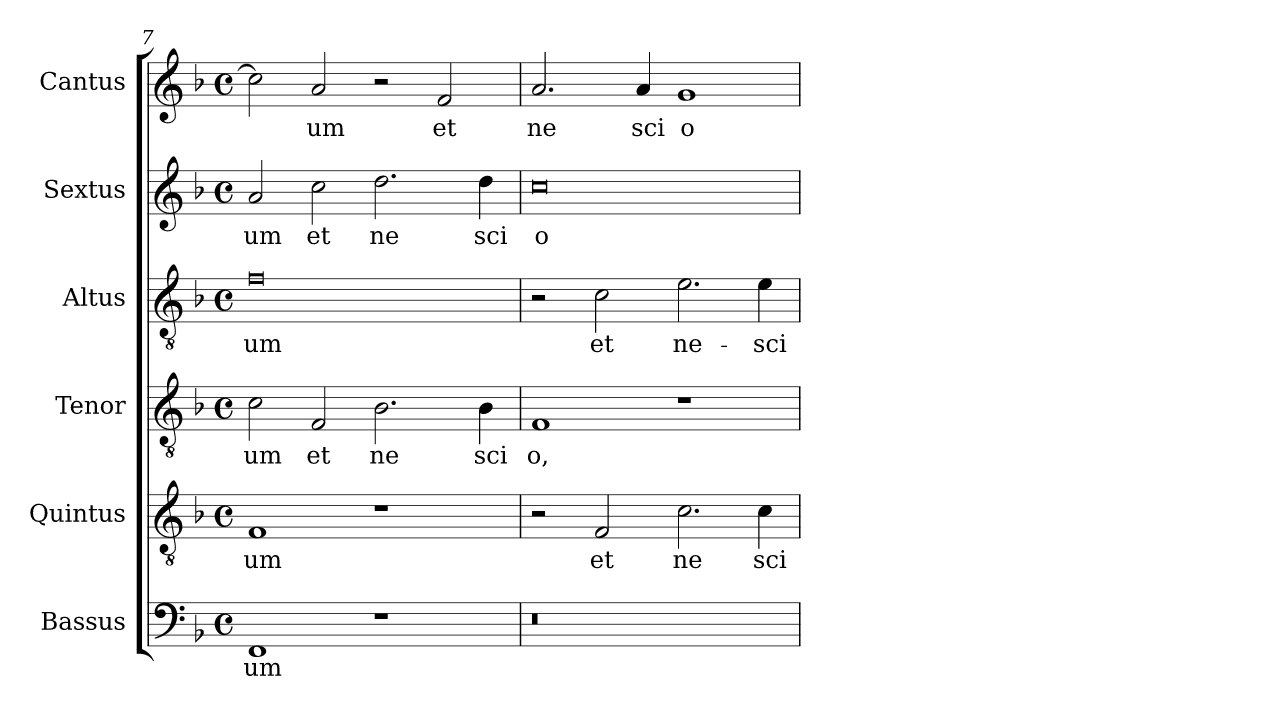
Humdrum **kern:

**kern	**text	**kern	**text	**kern	**text	**kern	**text	**kern	**text	**kern	**text
*part6	*part6	*part5	*part5	*part4	*part4	*part3	*part3	*part2	*part2	*part1	*part1
*staff6	*staff6	*staff5	*staff5	*staff4	*staff4	*staff3	*staff3	*staff2	*staff2	*staff1	*staff1
*I"Bassus	*	*I"Quintus	*	*I"Tenor	*	*I"Altus	*	*I"Sextus	*	*I"Cantus	*
*clefF4	*	*clefGv2	*	*clefGv2	*	*clefGv2	*	*clefG2	*	*clefG2	*
*k[b-]	*	*k[b-]	*	*k[b-]	*	*k[b-]	*	*k[b-]	*	*k[b-]	*
*F:	*	*F:	*	*F:	*	*F:	*	*F:	*	*F:	*
*M4/4	*	*M4/4	*	*M4/4	*	*M4/4	*	*M4/4	*	*M4/4	*
*met(c)	*	*met(c)	*	*met(c)	*	*met(c)	*	*met(c)	*	*met(c)	*
=7	=7	=7	=7	=7	=7	=7	=7	=7	=7	=7	=7
!	!LO:LY:b:cj	!	!LO:LY:b:cj	!	!LO:LY:b:cj	!	!LO:LY:b:cj	!	!LO:LY:b:cj	!	!
1FF	um	1F	um	2c\	um	0f	-um	2a/	um	2cc\]	.
!	!	!	!	!	!LO:LY:b:cj	!	!	!	!LO:LY:b:cj	!	!LO:LY:b:cj
.	.	.	.	2F/	et	.	.	2cc\	et	2a/	um
!	!	!	!	!	!LO:LY:b:cj	!	!	!	!LO:LY:b:cj	!	!
1r	.	1r	.	2.B-\	ne	.	.	2.dd\	ne	2r	.
!	!	!	!	!	!	!	!	!	!	!	!LO:LY:b:cj
.	.	.	.	.	.	.	.	.	.	2f/	et
!	!	!	!	!	!LO:LY:b:cj	!	!	!	!LO:LY:b:cj	!	!
.	.	.	.	4B-\	sci	.	.	4dd\	sci	.	.
=8	=8	=8	=8	=8	=8	=8	=8	=8	=8	=8	=8
!	!	!	!	!	!LO:LY:b:cj	!	!	!	!LO:LY:b:cj	!	!LO:LY:b:cj
0r	.	2r	.	1F	o,	2r	.	0cc	o	2.a/	ne
!	!	!	!LO:LY:b:cj	!	!	!	!LO:LY:b:cj	!	!	!	!
.	.	2F/	et	.	.	2c\	et	.	.	.	.
!	!	!	!	!	!	!	!	!	!	!	!LO:LY:b:cj
.	.	.	.	.	.	.	.	.	.	4a/	sci
!	!	!	!LO:LY:b:cj	!	!	!	!LO:LY:b:cj	!	!	!	!LO:LY:b:cj
.	.	2.c\	ne	1r	.	2.e\	ne-	.	.	1g	o
!	!	!	!LO:LY:b:cj	!	!	!	!LO:LY:b:cj	!	!	!	!
.	.	4c\	sci	.	.	4e\	-sci-	.	.	.	.
=	=	=	=	=	=	=	=	=	=	=	=
*-	*-	*-	*-	*-	*-	*-	*-	*-	*-	*-	*-
